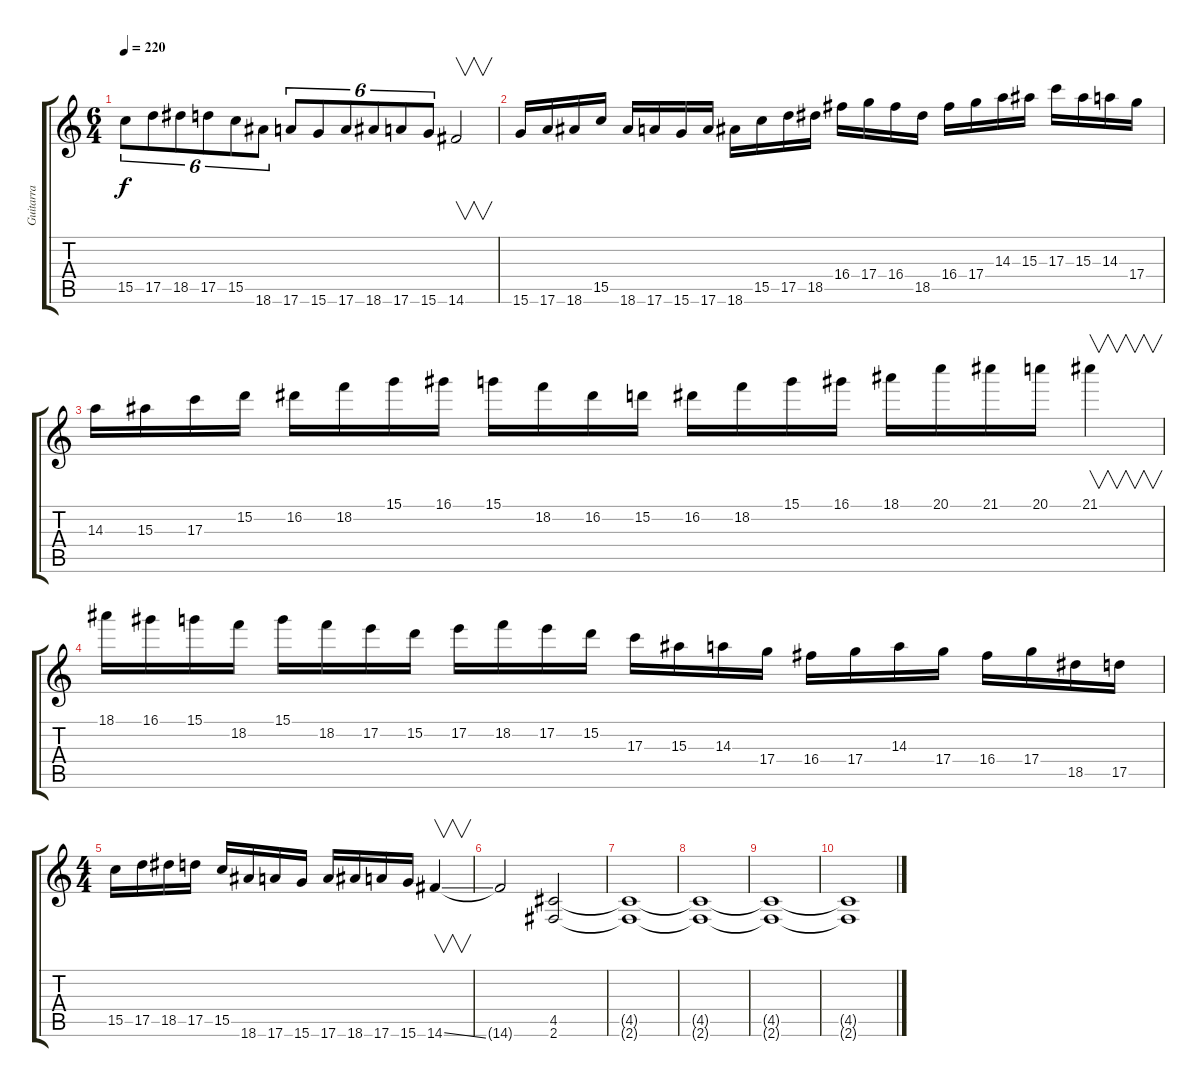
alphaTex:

\track ("Guitarra" "Guitarra") {instrument overdrivenguitar}
\staff {score tabs}
\tuning (E4 B3 G3 D3 A2 E2) {hide}
\ts (6 4)
\tempo 220
\clef g2
\ks c
15.5.8{tu (6 4) dy f} 17.5.8{tu (6 4)} 18.5.8{tu (6 4)} 17.5.8{tu (6 4)} 15.5.8{tu (6 4)} 18.6.8{tu (6 4)} 17.6.8{tu (6 4)} 15.6.8{tu (6 4)} 17.6.8{tu (6 4)} 18.6.8{tu (6 4)} 17.6.8{tu (6 4)} 15.6.8{tu (6 4)} 14.6.2{v} |
15.6.16 17.6.16 18.6.16 15.5.16 18.6.16 17.6.16 15.6.16 17.6.16 18.6.16 15.5.16 17.5.16 18.5.16 16.4.16 17.4.16 16.4.16 18.5.16 16.4.16 17.4.16 14.3.16 15.3.16 17.3.16 15.3.16 14.3.16 17.4.16 |
14.3.16 15.3.16 17.3.16 15.2.16 16.2.16 18.2.16 15.1.16 16.1.16 15.1.16 18.2.16 16.2.16 15.2.16 16.2.16 18.2.16 15.1.16 16.1.16 18.1.16 20.1.16 21.1.16 20.1.16 21.1.4{v} |
18.1.16 16.1.16 15.1.16 18.2.16 15.1.16 18.2.16 17.2.16 15.2.16 17.2.16 18.2.16 17.2.16 15.2.16 17.3.16 15.3.16 14.3.16 17.4.16 16.4.16 17.4.16 14.3.16 17.4.16 16.4.16 17.4.16 18.5.16 17.5.16 |
\ts (4 4)
15.5.16 17.5.16 18.5.16 17.5.16 15.5.16 18.6.16 17.6.16 15.6.16 17.6.16 18.6.16 17.6.16 15.6.16 14.6{ss}.4{v} |
14.6{t}.2 (4.5 2.6).2 |
(4.5{t} 2.6{t}).1 |
(4.5{t} 2.6{t}).1 |
(4.5{t} 2.6{t}).1 |
(4.5{t} 2.6{t}).1
